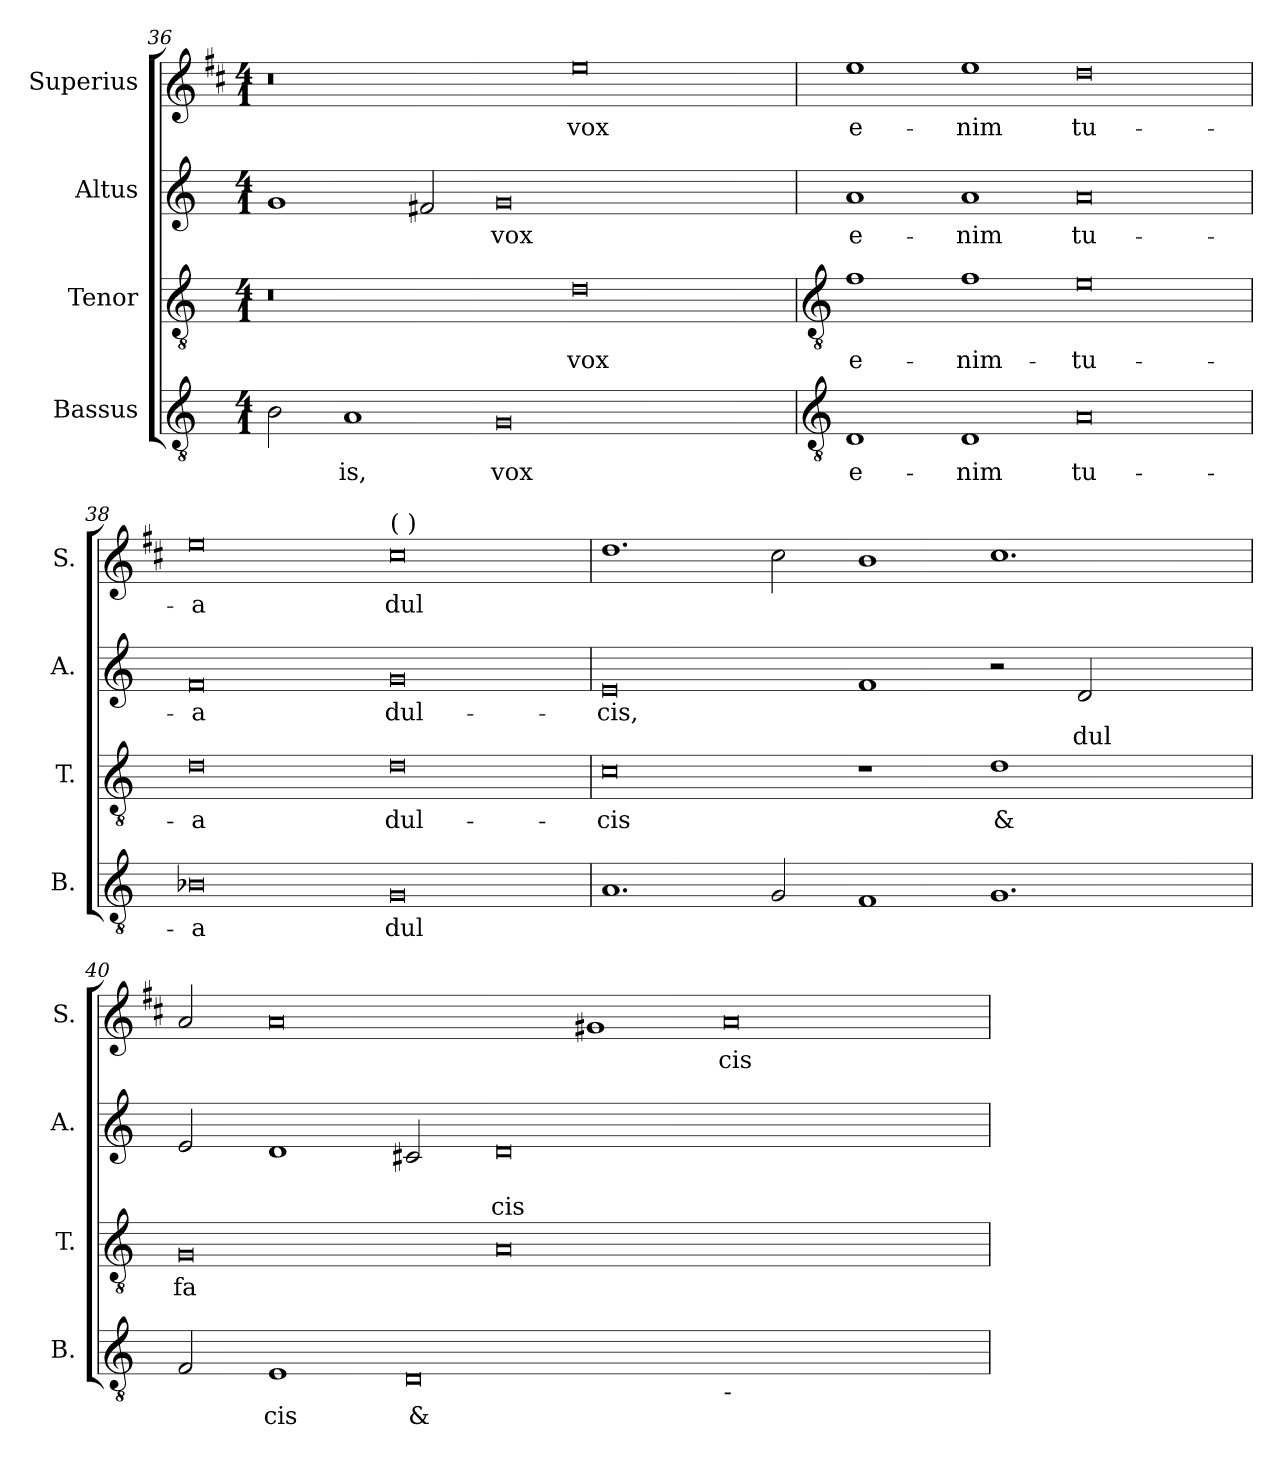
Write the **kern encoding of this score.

**kern	**text	**kern	**text	**kern	**text	**text	**kern	**text
*part4	*part4	*part3	*part3	*part2	*part2	*part2	*part1	*part1
*staff4	*staff4	*staff3	*staff3	*staff2	*staff2	*staff2	*staff1	*staff1
*I"Bassus	*	*I"Tenor	*	*I"Altus	*	*	*I"Superius	*
*I'B.	*	*I'T.	*	*I'A.	*	*	*I'S.	*
*clefGv2	*	*clefGv2	*	*clefG2	*	*	*clefG2	*
*	*	*	*	*	*	*	*ITrd1c2	*
*k[]	*	*k[]	*	*k[]	*	*	*k[]	*
*C:	*	*C:	*	*C:	*	*	*C:	*
*M4/1	*	*M4/1	*	*M4/1	*	*	*M4/1	*
=36	=36	=36	=36	=36	=36	=36	=36	=36
2B	.	0r	.	1g	.	.	0r	.
!	!LO:LY:b	!	!	!	!	!	!	!
1A	is,	.	.	.	.	.	.	.
.	.	.	.	2f#	.	.	.	.
!	!LO:LY:b	!	!	!	!LO:LY:b	!	!	!
0G	vox	.	.	0g	vox	.	.	.
!	!	!	!LO:LY:b	!	!	!	!	!LO:LY:b
.	.	0d	vox	.	.	.	0dd	vox
2ryy	.	.	.	2ryy	.	.	.	.
!!LO:LB:g=z
=37	=37	=37	=37	=37	=37	=37	=37	=37
*clefGv2	*	*clefGv2	*	*	*	*	*	*
!	!LO:LY:b	!	!LO:LY:b	!	!LO:LY:b	!	!	!LO:LY:b
1D	e-	1f	e-	1a	e-	.	1dd	e-
!	!LO:LY:b	!	!LO:LY:b	!	!LO:LY:b	!	!	!LO:LY:b
1D	-nim	1f	-nim-	1a	-nim	.	1dd	-nim
!	!LO:LY:b	!	!LO:LY:b	!	!LO:LY:b	!	!	!LO:LY:b
0A	tu-	0e	-tu-	0a	tu-	.	0cc	tu-
=38	=38	=38	=38	=38	=38	=38	=38	=38
!	!LO:LY:b	!	!LO:LY:b	!	!LO:LY:b	!	!	!LO:LY:b
0B-X	-a	0d	-a	0f	-a	.	0dd	-a
!	!	!	!	!	!	!	!LO:TX:a:t=(  )	!
!	!LO:LY:b	!	!LO:LY:b	!	!LO:LY:b	!	!	!LO:LY:b
0G	dul	0d	dul-	0g	dul-	.	0b	dul
=39	=39	=39	=39	=39	=39	=39	=39	=39
!	!	!	!LO:LY:b	!	!LO:LY:b	!	!	!
1.A	.	0c	-cis	0e	-cis,	.	1.cc	.
2G	.	.	.	.	.	.	2b	.
1F	.	1r	.	1f	.	.	1a	.
!	!	!	!LO:LY:b	!	!	!	!	!
1.G	.	1d	&	2r	.	.	1.b	.
!	!	!	!	!	!	!LO:LY:b	!	!
.	.	.	.	2d	.	dul	.	.
.	.	2ryy	.	2ryy	.	.	.	.
=40	=40	=40	=40	=40	=40	=40	=40	=40
!	!	!	!LO:LY:b	!	!	!	!	!
2F	.	0G	fa	2e	.	.	2g	.
!	!LO:LY:b	!	!	!	!	!	!	!
1E	cis	.	.	1d	.	.	0g	.
!	!LO:LY:b	!	!	!	!	!	!	!
0D	&	.	.	2c#	.	.	.	.
!	!	!	!	!	!	!LO:LY:b	!	!
.	.	0A	.	0d	.	cis	.	.
.	.	.	.	.	.	.	1f#	.
!LO:TX:b:t=-	!	!	!	!	!	!	!	!
!	!LO:LY:b	!	!	!	!	!	!	!LO:LY:b
[0Eyy	fa	.	.	.	.	.	0g	cis
.	.	1.ryy	.	1.ryy	.	.	.	.
=	=	=	=	=	=	=	=	=
*-	*-	*-	*-	*-	*-	*-	*-	*-
